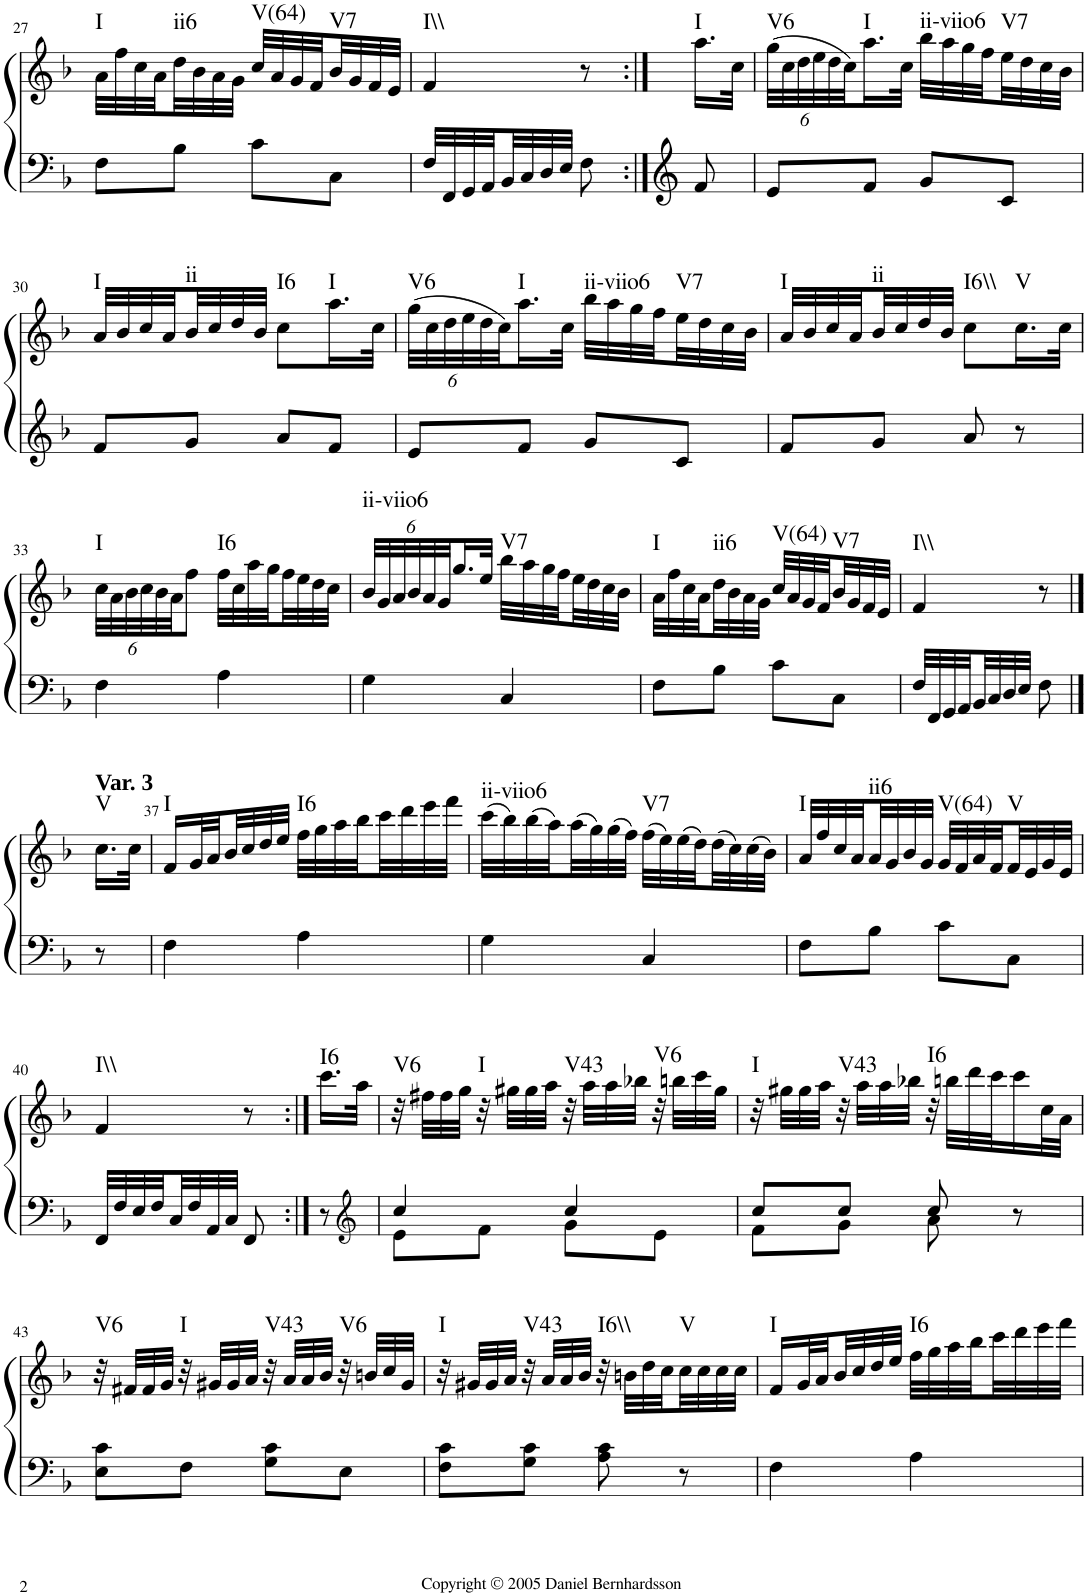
**kern	**kern	**harte
*part1	*part1	*part1
*staff2	*staff1	*
*I"Piano	*	*
*I'Pno.	*	*
!!LO:PB:g=z
*clefF4	*clefG2	*
*k[b-]	*k[b-]	*
*F:	*F:	*
*M2/4	*M2/4	*
=27	=27	=27
!	!	!LO:H:kt=I
8F\L	32a\LLL	N
.	32ff\	.
.	32cc\	.
.	32a\	.
!	!	!LO:H:kt=ii6
8B-\J	32dd\	N
.	32b-\	.
.	32a\	.
.	32g\JJJ	.
!	!	!LO:H:kt=V(64)
8c\L	32cc/LLL	N
.	32a/	.
.	32g/	.
.	32f/	.
!	!	!LO:H:kt=V7
8C\J	32b-/	N
.	32g/	.
.	32f/	.
.	32e/JJJ	.
=28	=28	=28
!	!	!LO:H:kt=I\\
32F/LLL	4f/	N
32FF/	.	.
32GG/	.	.
32AA/	.	.
32BB-/	.	.
32C/	.	.
32D/	.	.
32E/JJJ	.	.
8F\	8r	.
=28X5:|!	=28X5:|!	=28X5:|!
!	!	!LO:H:kt=I
8f/	16.aa\LL	N
.	32cc\JJk	.
=29	=29	=29
*	*Xbrackettup	*
!	!	!LO:H:kt=V6
8e/L	(48gg\LLL	N
.	48cc\	.
.	48dd\	.
.	48ee\	.
.	48dd\	.
.	48cc\J)	.
!	!	!LO:H:kt=I
8f/J	16.aa\	N
.	32cc\JJk	.
!	!	!LO:H:kt=ii-viio6
8g/L	32bb-\LLL	N
.	32aa\	.
.	32gg\	.
.	32ff\	.
!	!	!LO:H:kt=V7
8c/J	32ee\	N
.	32dd\	.
.	32cc\	.
.	32b-\JJJ	.
!!LO:LB:g=z
=30	=30	=30
!	!	!LO:H:kt=I
8f/L	32a/LLL	N
.	32b-/	.
.	32cc/	.
.	32a/	.
!	!	!LO:H:kt=ii
8g/J	32b-/	N
.	32cc/	.
.	32dd/	.
.	32b-/JJJ	.
!	!	!LO:H:kt=I6
8a/L	8cc\L	N
!	!	!LO:H:kt=I
8f/J	16.aa\L	N
.	32cc\JJk	.
=31	=31	=31
!	!	!LO:H:kt=V6
8e/L	(48gg\LLL	N
.	48cc\	.
.	48dd\	.
.	48ee\	.
.	48dd\	.
.	48cc\J)	.
!	!	!LO:H:kt=I
8f/J	16.aa\	N
.	32cc\JJk	.
!	!	!LO:H:kt=ii-viio6
8g/L	32bb-\LLL	N
.	32aa\	.
.	32gg\	.
.	32ff\	.
!	!	!LO:H:kt=V7
8c/J	32ee\	N
.	32dd\	.
.	32cc\	.
.	32b-\JJJ	.
=32	=32	=32
!	!	!LO:H:kt=I
8f/L	32a/LLL	N
.	32b-/	.
.	32cc/	.
.	32a/	.
!	!	!LO:H:kt=ii
8g/J	32b-/	N
.	32cc/	.
.	32dd/	.
.	32b-/JJJ	.
!	!	!LO:H:kt=I6\\
8a/	8cc\L	N
!	!	!LO:H:kt=V
8r	16.cc\L	N
.	32cc\JJk	.
!!LO:LB:g=z
=33	=33	=33
!	!	!LO:H:kt=I
4F\	48cc\LLL	N
.	48a\	.
.	48b-\	.
.	48cc\	.
.	48b-\	.
.	48a\JJ	.
.	8ff\J	.
!	!	!LO:H:kt=I6
4A\	32ff\LLL	N
.	32cc\	.
.	32aa\	.
.	32gg\	.
.	32ff\	.
.	32ee\	.
.	32dd\	.
.	32cc\JJJ	.
=34	=34	=34
!	!	!LO:H:kt=ii-viio6
4G\	48b-/LLL	N
.	48g/	.
.	48a/	.
.	48b-/	.
.	48a/	.
.	48g/J	.
.	16.gg/	.
.	32ee/JJk	.
!	!	!LO:H:kt=V7
4C/	32bb-\LLL	N
.	32aa\	.
.	32gg\	.
.	32ff\	.
.	32ee\	.
.	32dd\	.
.	32cc\	.
.	32b-\JJJ	.
=35	=35	=35
!	!	!LO:H:kt=I
8F\L	32a\LLL	N
.	32ff\	.
.	32cc\	.
.	32a\	.
!	!	!LO:H:kt=ii6
8B-\J	32dd\	N
.	32b-\	.
.	32a\	.
.	32g\JJJ	.
!	!	!LO:H:kt=V(64)
8c\L	32cc/LLL	N
.	32a/	.
.	32g/	.
.	32f/	.
!	!	!LO:H:kt=V7
8C\J	32b-/	N
.	32g/	.
.	32f/	.
.	32e/JJJ	.
=36	=36	=36
!	!	!LO:H:kt=I\\
32F/LLL	4f/	N
32FF/	.	.
32GG/	.	.
32AA/	.	.
32BB-/	.	.
32C/	.	.
32D/	.	.
32E/JJJ	.	.
8F\	8r	.
!!LO:LB:g=z
==36X6	==36X6	==36X6
!	!LO:TX:a:B:t=Var. 3	!LO:H:kt=V
8r	16.cc\LL	N
.	32cc\JJk	.
=37	=37	=37
!	!	!LO:H:kt=I
4F\	16f/LL	N
.	32g/L	.
.	32a/	.
.	32b-/	.
.	32cc/	.
.	32dd/	.
.	32ee/JJJ	.
!	!	!LO:H:kt=I6
4A\	32ff\LLL	N
.	32gg\	.
.	32aa\	.
.	32bb-\	.
.	32ccc\	.
.	32ddd\	.
.	32eee\	.
.	32fff\JJJ	.
=38	=38	=38
!	!	!LO:H:kt=ii-viio6
4G\	(32ccc\LLL	N
.	32bb-\)	.
.	(32bb-\	.
.	32aa\)	.
.	(32aa\	.
.	32gg\)	.
.	(32gg\	.
.	32ff\JJJ)	.
!	!	!LO:H:kt=V7
4C/	(32ff\LLL	N
.	32ee\)	.
.	(32ee\	.
.	32dd\)	.
.	(32dd\	.
.	32cc\)	.
.	(32cc\	.
.	32b-\JJJ)	.
=39	=39	=39
!	!	!LO:H:kt=I
8F\L	32a/LLL	N
.	32ff/	.
.	32cc/	.
.	32a/	.
!	!	!LO:H:kt=ii6
8B-\J	32a/	N
.	32g/	.
.	32b-/	.
.	32g/JJJ	.
!	!	!LO:H:kt=V(64)
8c\L	32g/LLL	N
.	32f/	.
.	32a/	.
.	32f/	.
!	!	!LO:H:kt=V
8C\J	32f/	N
.	32e/	.
.	32g/	.
.	32e/JJJ	.
!!LO:LB:g=z
=40	=40	=40
!	!	!LO:H:kt=I\\
32FF/LLL	4f/	N
32F/	.	.
32E/	.	.
32F/	.	.
32C/	.	.
32F/	.	.
32AA/	.	.
32C/JJJ	.	.
8FF/	8r	.
=40X7:|!	=40X7:|!	=40X7:|!
!	!	!LO:H:kt=I6
8r	16.ccc\LL	N
*clefG2	*	*
.	32aa\JJk	.
=41	=41	=41
*^	*	*
!	!	!	!LO:H:kt=V6
4cc/	8e\L	32r	N
.	.	32ff#X\LLL	.
.	.	32ff#\	.
.	.	32gg\JJJ	.
!	!	!	!LO:H:kt=I
.	8f\J	32r	N
.	.	32gg#X\LLL	.
.	.	32gg#\	.
.	.	32aa\JJJ	.
!	!	!	!LO:H:kt=V43
4cc/	8g\L	32r	N
.	.	32aa\LLL	.
.	.	32aa\	.
.	.	32bb-X\JJJ	.
!	!	!	!LO:H:kt=V6
.	8e\J	32r	N
.	.	32bbn\LLL	.
.	.	32ccc\	.
.	.	32gg#\JJJ	.
=42	=42	=42	=42
!	!	!	!LO:H:kt=I
8cc/L	8f\L	32r	N
.	.	32gg#X\LLL	.
.	.	32gg#\	.
.	.	32aa\JJJ	.
!	!	!	!LO:H:kt=V43
8cc/J	8g\J	32r	N
.	.	32aa\LLL	.
.	.	32aa\	.
.	.	32bb-X\JJJ	.
!	!	!	!LO:H:kt=I6
8cc/	8a\	32r	N
.	.	32bbn\LLL	.
.	.	32ddd\	.
.	.	32ccc\J	.
8r	8ryy	16ccc\	.
.	.	32cc\L	.
.	.	32a\JJJ	.
*v	*v	*	*
!!LO:LB:g=z
=43	=43	=43
!	!	!LO:H:kt=V6
8E\ 8c\L	32r	N
.	32f#X/LLL	.
.	32f#/	.
.	32g/JJJ	.
!	!	!LO:H:kt=I
8F\J	32r	N
.	32g#X/LLL	.
.	32g#/	.
.	32a/JJJ	.
!	!	!LO:H:kt=V43
8G\ 8c\L	32r	N
.	32a/LLL	.
.	32a/	.
.	32b-/JJJ	.
!	!	!LO:H:kt=V6
8E\J	32r	N
.	32bn/LLL	.
.	32cc/	.
.	32g#/JJJ	.
=44	=44	=44
!	!	!LO:H:kt=I
8F\ 8c\L	32r	N
.	32g#X/LLL	.
.	32g#/	.
.	32a/JJJ	.
!	!	!LO:H:kt=V43
8G\ 8c\J	32r	N
.	32a/LLL	.
.	32a/	.
.	32b-/JJJ	.
!	!	!LO:H:kt=I6\\
8A\ 8c\	32r	N
.	32bn\LLL	.
.	32dd\	.
.	32cc\	.
!	!	!LO:H:kt=V
8r	32cc\	N
.	32cc\	.
.	32cc\	.
.	32cc\JJJ	.
=45	=45	=45
!	!	!LO:H:kt=I
4F\	16f/LL	N
.	32g/L	.
.	32a/	.
.	32b-/	.
.	32cc/	.
.	32dd/	.
.	32ee/JJJ	.
!	!	!LO:H:kt=I6
4A\	32ff\LLL	N
.	32gg\	.
.	32aa\	.
.	32bb-\	.
.	32ccc\	.
.	32ddd\	.
.	32eee\	.
.	32fff\JJJ	.
=	=	=
*-	*-	*-
